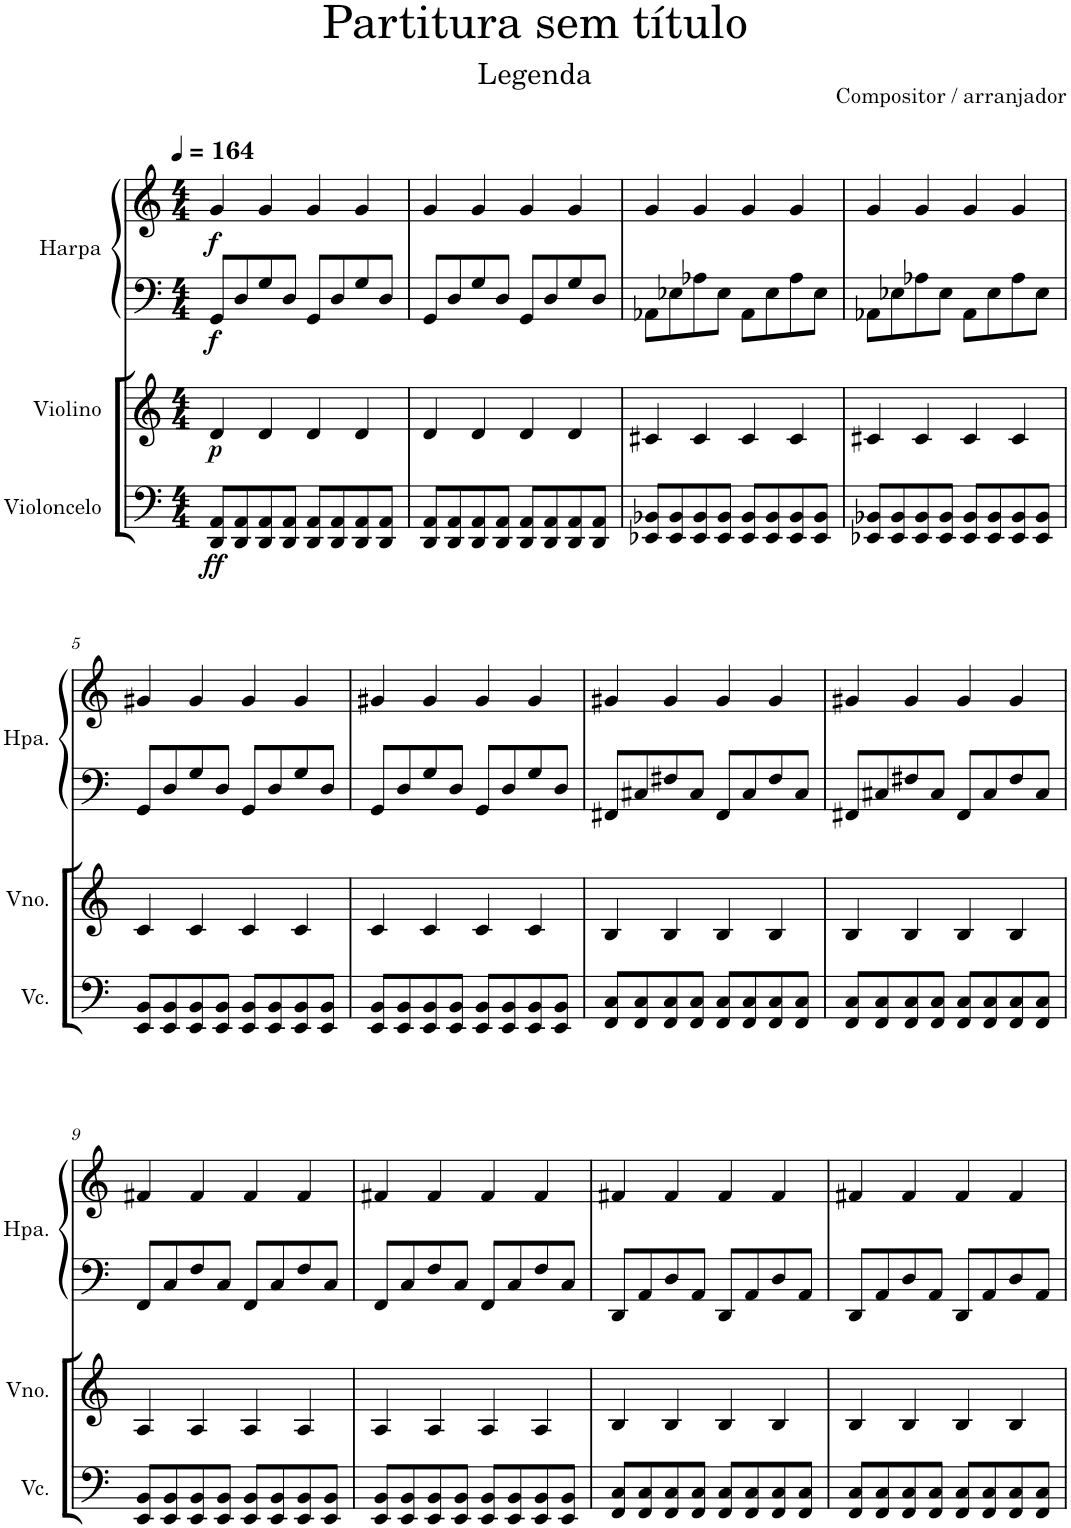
**kern	**dynam	**kern	**dynam	**kern	**kern	**dynam
*part3	*part3	*part2	*part2	*part1	*part1	*part1
*staff4	*staff4	*staff3	*staff3	*staff2	*staff1	*staff1/2
*I"Violoncelo	*	*I"Violino	*	*I"Harpa	*	*
*I'Vc.	*	*I'Vno.	*	*I'Hpa.	*	*
*clefF4	*	*clefG2	*	*clefF4	*clefG2	*
*k[]	*	*k[]	*	*k[]	*k[]	*
*M4/4	*	*M4/4	*	*M4/4	*M4/4	*
*MM164	*	*MM164	*	*MM164	*MM164	*
=1	=1	=1	=1	=1	=1	=1
!	!LO:DY:b	!	!LO:DY:b	!	!	!LO:DY:b=2
!	!	!	!	!	!	!LO:DY:n=1:b
8DD/ 8AA/L	ff	4d/	p	8GG/L	4g/	f f
8DD/ 8AA/	.	.	.	8D/	.	.
8DD/ 8AA/	.	4d/	.	8G/	4g/	.
8DD/ 8AA/J	.	.	.	8D/J	.	.
8DD/ 8AA/L	.	4d/	.	8GG/L	4g/	.
8DD/ 8AA/	.	.	.	8D/	.	.
8DD/ 8AA/	.	4d/	.	8G/	4g/	.
8DD/ 8AA/J	.	.	.	8D/J	.	.
=2	=2	=2	=2	=2	=2	=2
8DD/ 8AA/L	.	4d/	.	8GG/L	4g/	.
8DD/ 8AA/	.	.	.	8D/	.	.
8DD/ 8AA/	.	4d/	.	8G/	4g/	.
8DD/ 8AA/J	.	.	.	8D/J	.	.
8DD/ 8AA/L	.	4d/	.	8GG/L	4g/	.
8DD/ 8AA/	.	.	.	8D/	.	.
8DD/ 8AA/	.	4d/	.	8G/	4g/	.
8DD/ 8AA/J	.	.	.	8D/J	.	.
=3	=3	=3	=3	=3	=3	=3
8EE-X/ 8BB-X/L	.	4c#X/	.	8AA-X\L	4g/	.
8EE-/ 8BB-/	.	.	.	8E-X\	.	.
8EE-/ 8BB-/	.	4c#/	.	8A-X\	4g/	.
8EE-/ 8BB-/J	.	.	.	8E-\J	.	.
8EE-/ 8BB-/L	.	4c#/	.	8AA-\L	4g/	.
8EE-/ 8BB-/	.	.	.	8E-\	.	.
8EE-/ 8BB-/	.	4c#/	.	8A-\	4g/	.
8EE-/ 8BB-/J	.	.	.	8E-\J	.	.
=4	=4	=4	=4	=4	=4	=4
8EE-X/ 8BB-X/L	.	4c#X/	.	8AA-X\L	4g/	.
8EE-/ 8BB-/	.	.	.	8E-X\	.	.
8EE-/ 8BB-/	.	4c#/	.	8A-X\	4g/	.
8EE-/ 8BB-/J	.	.	.	8E-\J	.	.
8EE-/ 8BB-/L	.	4c#/	.	8AA-\L	4g/	.
8EE-/ 8BB-/	.	.	.	8E-\	.	.
8EE-/ 8BB-/	.	4c#/	.	8A-\	4g/	.
8EE-/ 8BB-/J	.	.	.	8E-\J	.	.
!!LO:LB:g=z
=5	=5	=5	=5	=5	=5	=5
8EE/ 8BB/L	.	4c/	.	8GG/L	4g#X/	.
8EE/ 8BB/	.	.	.	8D/	.	.
8EE/ 8BB/	.	4c/	.	8G/	4g#/	.
8EE/ 8BB/J	.	.	.	8D/J	.	.
8EE/ 8BB/L	.	4c/	.	8GG/L	4g#/	.
8EE/ 8BB/	.	.	.	8D/	.	.
8EE/ 8BB/	.	4c/	.	8G/	4g#/	.
8EE/ 8BB/J	.	.	.	8D/J	.	.
=6	=6	=6	=6	=6	=6	=6
8EE/ 8BB/L	.	4c/	.	8GG/L	4g#X/	.
8EE/ 8BB/	.	.	.	8D/	.	.
8EE/ 8BB/	.	4c/	.	8G/	4g#/	.
8EE/ 8BB/J	.	.	.	8D/J	.	.
8EE/ 8BB/L	.	4c/	.	8GG/L	4g#/	.
8EE/ 8BB/	.	.	.	8D/	.	.
8EE/ 8BB/	.	4c/	.	8G/	4g#/	.
8EE/ 8BB/J	.	.	.	8D/J	.	.
=7	=7	=7	=7	=7	=7	=7
8FF/ 8C/L	.	4B/	.	8FF#X/L	4g#X/	.
8FF/ 8C/	.	.	.	8C#X/	.	.
8FF/ 8C/	.	4B/	.	8F#X/	4g#/	.
8FF/ 8C/J	.	.	.	8C#/J	.	.
8FF/ 8C/L	.	4B/	.	8FF#/L	4g#/	.
8FF/ 8C/	.	.	.	8C#/	.	.
8FF/ 8C/	.	4B/	.	8F#/	4g#/	.
8FF/ 8C/J	.	.	.	8C#/J	.	.
=8	=8	=8	=8	=8	=8	=8
8FF/ 8C/L	.	4B/	.	8FF#X/L	4g#X/	.
8FF/ 8C/	.	.	.	8C#X/	.	.
8FF/ 8C/	.	4B/	.	8F#X/	4g#/	.
8FF/ 8C/J	.	.	.	8C#/J	.	.
8FF/ 8C/L	.	4B/	.	8FF#/L	4g#/	.
8FF/ 8C/	.	.	.	8C#/	.	.
8FF/ 8C/	.	4B/	.	8F#/	4g#/	.
8FF/ 8C/J	.	.	.	8C#/J	.	.
!!LO:LB:g=z
=9	=9	=9	=9	=9	=9	=9
8EE/ 8BB/L	.	4A/	.	8FF/L	4f#X/	.
8EE/ 8BB/	.	.	.	8C/	.	.
8EE/ 8BB/	.	4A/	.	8F/	4f#/	.
8EE/ 8BB/J	.	.	.	8C/J	.	.
8EE/ 8BB/L	.	4A/	.	8FF/L	4f#/	.
8EE/ 8BB/	.	.	.	8C/	.	.
8EE/ 8BB/	.	4A/	.	8F/	4f#/	.
8EE/ 8BB/J	.	.	.	8C/J	.	.
=10	=10	=10	=10	=10	=10	=10
8EE/ 8BB/L	.	4A/	.	8FF/L	4f#X/	.
8EE/ 8BB/	.	.	.	8C/	.	.
8EE/ 8BB/	.	4A/	.	8F/	4f#/	.
8EE/ 8BB/J	.	.	.	8C/J	.	.
8EE/ 8BB/L	.	4A/	.	8FF/L	4f#/	.
8EE/ 8BB/	.	.	.	8C/	.	.
8EE/ 8BB/	.	4A/	.	8F/	4f#/	.
8EE/ 8BB/J	.	.	.	8C/J	.	.
=11	=11	=11	=11	=11	=11	=11
8FF/ 8C/L	.	4B/	.	8DD/L	4f#X/	.
8FF/ 8C/	.	.	.	8AA/	.	.
8FF/ 8C/	.	4B/	.	8D/	4f#/	.
8FF/ 8C/J	.	.	.	8AA/J	.	.
8FF/ 8C/L	.	4B/	.	8DD/L	4f#/	.
8FF/ 8C/	.	.	.	8AA/	.	.
8FF/ 8C/	.	4B/	.	8D/	4f#/	.
8FF/ 8C/J	.	.	.	8AA/J	.	.
=12	=12	=12	=12	=12	=12	=12
8FF/ 8C/L	.	4B/	.	8DD/L	4f#X/	.
8FF/ 8C/	.	.	.	8AA/	.	.
8FF/ 8C/	.	4B/	.	8D/	4f#/	.
8FF/ 8C/J	.	.	.	8AA/J	.	.
8FF/ 8C/L	.	4B/	.	8DD/L	4f#/	.
8FF/ 8C/	.	.	.	8AA/	.	.
8FF/ 8C/	.	4B/	.	8D/	4f#/	.
8FF/ 8C/J	.	.	.	8AA/J	.	.
=	=	=	=	=	=	=
*-	*-	*-	*-	*-	*-	*-
